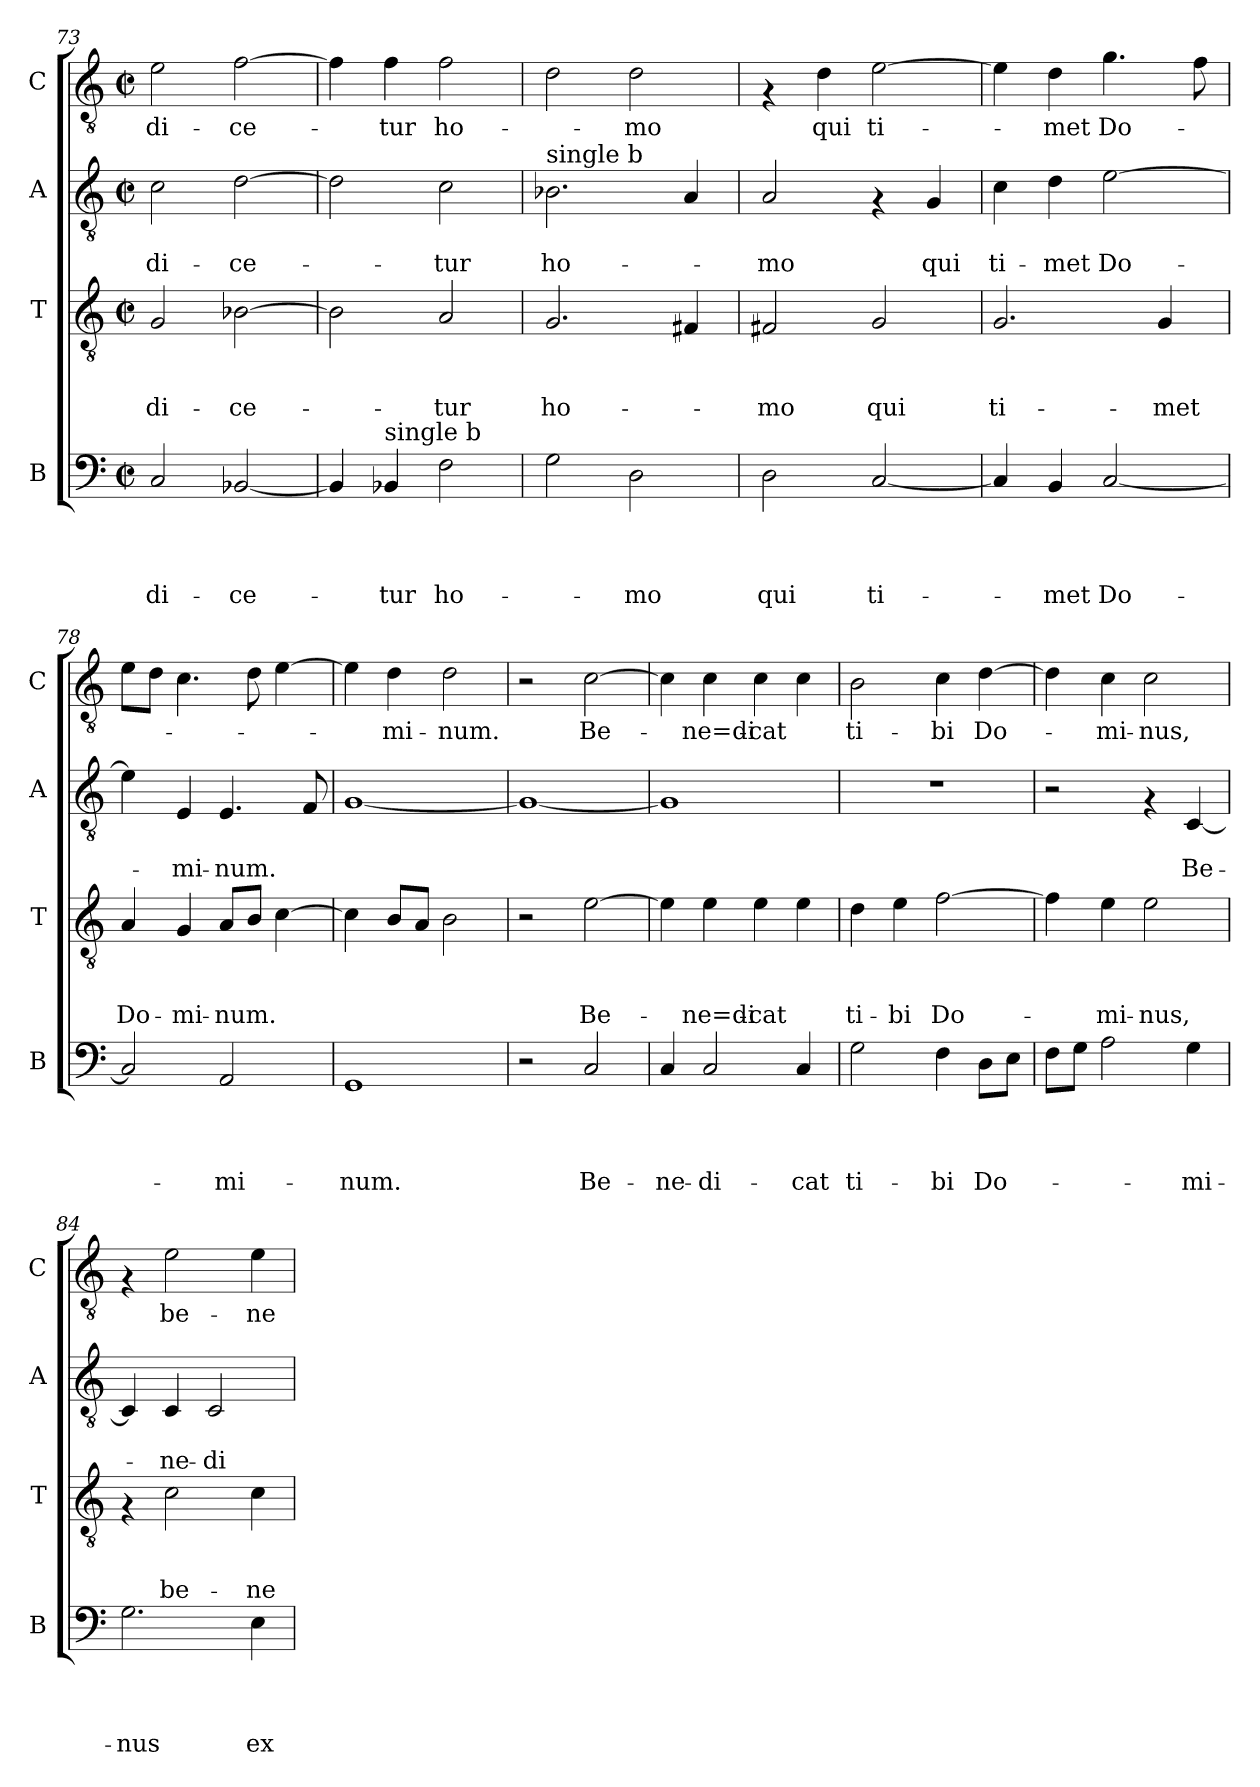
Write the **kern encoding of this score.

**kern	**text	**text	**text	**text	**kern	**text	**text	**text	**kern	**text	**text	**kern	**text
*part4	*part4	*part4	*part4	*part4	*part3	*part3	*part3	*part3	*part2	*part2	*part2	*part1	*part1
*staff4	*staff4	*staff4	*staff4	*staff4	*staff3	*staff3	*staff3	*staff3	*staff2	*staff2	*staff2	*staff1	*staff1
*I"B	*	*	*	*	*I"T	*	*	*	*I"A	*	*	*I"C	*
*I'B	*	*	*	*	*I'T	*	*	*	*I'A	*	*	*I'C	*
*clefF4	*	*	*	*	*clefGv2	*	*	*	*clefGv2	*	*	*clefGv2	*
*k[]	*	*	*	*	*k[]	*	*	*	*k[]	*	*	*k[]	*
*C:	*	*	*	*	*C:	*	*	*	*C:	*	*	*C:	*
*M2/2	*	*	*	*	*M2/2	*	*	*	*M2/2	*	*	*M2/2	*
*met(c|)	*	*	*	*	*met(c|)	*	*	*	*met(c|)	*	*	*met(c|)	*
=73	=73	=73	=73	=73	=73	=73	=73	=73	=73	=73	=73	=73	=73
!	!	!	!	!LO:LY:b	!	!	!	!LO:LY:b	!	!	!LO:LY:b	!	!LO:LY:b
2C/	.	.	.	-di-	2G/	.	.	-di-	2c\	.	-di-	2e\	-di-
!	!	!	!	!LO:LY:b	!	!	!	!LO:LY:b	!	!	!LO:LY:b	!	!LO:LY:b
[>2BB-X/	.	.	.	-ce-	[>2B-X\	.	.	-ce-	[>2d\	.	-ce-	[>2f\	-ce-
!!LO:PB:g=z
=74	=74	=74	=74	=74	=74	=74	=74	=74	=74	=74	=74	=74	=74
4BB-/]	.	.	.	.	2B-\]	.	.	.	2d\]	.	.	4f\]	.
!LO:TX:a:t=single b	!	!	!	!	!	!	!	!	!	!	!	!	!
!	!	!	!	!LO:LY:b	!	!	!	!	!	!	!	!	!LO:LY:b
4BB-/	.	.	.	-tur	.	.	.	.	.	.	.	4f\	-tur
!	!	!	!	!LO:LY:b	!	!	!	!LO:LY:b	!	!	!LO:LY:b	!	!LO:LY:b
2F\	.	.	.	ho-	2A/	.	.	-tur	2c\	.	-tur	2f\	ho-
=75	=75	=75	=75	=75	=75	=75	=75	=75	=75	=75	=75	=75	=75
!	!	!	!	!	!	!	!	!	!LO:TX:a:t=single b	!	!	!	!
!	!	!	!	!	!	!	!	!LO:LY:b	!	!	!LO:LY:b	!	!
2G\	.	.	.	.	2.G/	.	.	ho-	2.B-\	.	ho-	2d\	.
!	!	!	!	!LO:LY:b	!	!	!	!	!	!	!	!	!LO:LY:b
2D\	.	.	.	-mo	.	.	.	.	.	.	.	2d\	-mo
.	.	.	.	.	4F#X/	.	.	.	4A/	.	.	.	.
=76	=76	=76	=76	=76	=76	=76	=76	=76	=76	=76	=76	=76	=76
!	!	!	!	!LO:LY:b	!	!	!	!LO:LY:b	!	!	!LO:LY:b	!	!
2D\	.	.	.	qui	2F#X/	.	.	-mo	2A/	.	-mo	4rF	.
!	!	!	!	!	!	!	!	!	!	!	!	!	!LO:LY:b
.	.	.	.	.	.	.	.	.	.	.	.	4d\	qui
!	!	!	!	!LO:LY:b	!	!	!	!LO:LY:b	!	!	!	!	!LO:LY:b
[<2C/	.	.	.	ti-	2G/	.	.	qui	4rF	.	.	[>2e\	ti-
!	!	!	!	!	!	!	!	!	!	!	!LO:LY:b	!	!
.	.	.	.	.	.	.	.	.	4G/	.	qui	.	.
=77	=77	=77	=77	=77	=77	=77	=77	=77	=77	=77	=77	=77	=77
!	!	!	!	!	!	!	!	!LO:LY:b	!	!	!LO:LY:b	!	!
4C/]	.	.	.	.	2.G/	.	.	ti-	4c\	.	ti-	4e\]	.
!	!	!	!	!LO:LY:b	!	!	!	!	!	!	!LO:LY:b	!	!LO:LY:b
4BB/	.	.	.	-met	.	.	.	.	4d\	.	-met	4d\	-met
!	!	!	!	!LO:LY:b	!	!	!	!	!	!	!LO:LY:b	!	!LO:LY:b
[<2C/	.	.	.	Do-	.	.	.	.	[>2e\	.	Do-	4.g\	Do-
!	!	!	!	!	!	!	!	!LO:LY:b	!	!	!	!	!
.	.	.	.	.	4G/	.	.	-met	.	.	.	.	.
.	.	.	.	.	.	.	.	.	.	.	.	8f\	.
=78	=78	=78	=78	=78	=78	=78	=78	=78	=78	=78	=78	=78	=78
!	!	!	!	!	!	!	!	!LO:LY:b	!	!	!	!	!
2C/]	.	.	.	.	4A/	.	.	Do-	4e\]	.	.	8e\L	.
.	.	.	.	.	.	.	.	.	.	.	.	8d\J	.
!	!	!	!	!	!	!	!	!LO:LY:b	!	!	!LO:LY:b	!	!
.	.	.	.	.	4G/	.	.	-mi-	4E/	.	-mi-	4.c\	.
!	!	!	!	!LO:LY:b	!	!	!	!LO:LY:b	!	!	!LO:LY:b	!	!
2AA/	.	.	.	-mi-	8A/L	.	.	-num.	4.E/	.	-num.	.	.
.	.	.	.	.	8B/J	.	.	.	.	.	.	8d\	.
.	.	.	.	.	[>4c\	.	.	.	.	.	.	[>4e\	.
.	.	.	.	.	.	.	.	.	8F/	.	.	.	.
=79	=79	=79	=79	=79	=79	=79	=79	=79	=79	=79	=79	=79	=79
!	!	!	!	!LO:LY:b	!	!	!	!	!	!	!	!	!
1GG	.	.	.	-num.	4c\]	.	.	.	[<1G	.	.	4e\]	.
!	!	!	!	!	!	!	!	!	!	!	!	!	!LO:LY:b
.	.	.	.	.	8B/L	.	.	.	.	.	.	4d\	-mi-
.	.	.	.	.	8A/J	.	.	.	.	.	.	.	.
!	!	!	!	!	!	!	!	!	!	!	!	!	!LO:LY:b
.	.	.	.	.	2B\	.	.	.	.	.	.	2d\	-num.
=80	=80	=80	=80	=80	=80	=80	=80	=80	=80	=80	=80	=80	=80
2r	.	.	.	.	2r	.	.	.	1G_	.	.	2r	.
!	!	!	!	!LO:LY:b	!	!	!	!LO:LY:b	!	!	!	!	!LO:LY:b
2C/	.	.	.	Be-	[>2e\	.	.	Be-	.	.	.	[>2c\	Be-
=81	=81	=81	=81	=81	=81	=81	=81	=81	=81	=81	=81	=81	=81
!	!	!	!	!LO:LY:b	!	!	!	!	!	!	!	!	!
4C/	.	.	.	-ne-	4e\]	.	.	.	1G]	.	.	4c\]	.
!	!	!	!	!LO:LY:b	!	!	!	!LO:LY:b	!	!	!	!	!LO:LY:b
2C/	.	.	.	-di-	4e\	.	.	-ne=di-	.	.	.	4c\	-ne=di-
!	!	!	!	!	!	!	!	!LO:LY:b	!	!	!	!	!LO:LY:b
.	.	.	.	.	4e\	.	.	-cat	.	.	.	4c\	-cat
!	!	!	!	!LO:LY:b	!	!	!	!	!	!	!	!	!
4C/	.	.	.	-cat	4e\	.	.	.	.	.	.	4c\	.
=82	=82	=82	=82	=82	=82	=82	=82	=82	=82	=82	=82	=82	=82
!	!	!	!	!LO:LY:b	!	!	!	!LO:LY:b	!	!	!	!	!LO:LY:b
2G\	.	.	.	ti-	4d\	.	.	ti-	1r	.	.	2B\	ti-
!	!	!	!	!	!	!	!	!LO:LY:b	!	!	!	!	!
.	.	.	.	.	4e\	.	.	-bi	.	.	.	.	.
!	!	!	!	!LO:LY:b	!	!	!	!LO:LY:b	!	!	!	!	!LO:LY:b
4F\	.	.	.	-bi	[<2f\	.	.	Do-	.	.	.	4c\	-bi
!	!	!	!	!LO:LY:b	!	!	!	!	!	!	!	!	!LO:LY:b
8D\L	.	.	.	Do-	.	.	.	.	.	.	.	[<4d\	Do-
8E\J	.	.	.	.	.	.	.	.	.	.	.	.	.
!!LO:LB:g=z
=83	=83	=83	=83	=83	=83	=83	=83	=83	=83	=83	=83	=83	=83
8F\L	.	.	.	.	4f\]	.	.	.	2r	.	.	4d\]	.
8G\J	.	.	.	.	.	.	.	.	.	.	.	.	.
!	!	!	!	!	!	!	!	!LO:LY:b	!	!	!	!	!LO:LY:b
2A\	.	.	.	.	4e\	.	.	-mi-	.	.	.	4c\	-mi-
!	!	!	!	!	!	!	!	!LO:LY:b	!	!	!	!	!LO:LY:b
.	.	.	.	.	2e\	.	.	-nus,	4rF	.	.	2c\	-nus,
!	!	!	!	!LO:LY:b	!	!	!	!	!	!	!LO:LY:b	!	!
4G\	.	.	.	-mi-	.	.	.	.	[<4C/	.	Be-	.	.
=84	=84	=84	=84	=84	=84	=84	=84	=84	=84	=84	=84	=84	=84
!	!	!	!	!LO:LY:b	!	!	!	!	!	!	!	!	!
2.G\	.	.	.	-nus	4rF	.	.	.	4C/]	.	.	4rF	.
!	!	!	!	!	!	!	!	!LO:LY:b	!	!	!LO:LY:b	!	!LO:LY:b
.	.	.	.	.	2c\	.	.	be-	4C/	.	-ne-	2e\	be-
!	!	!	!	!	!	!	!	!	!	!	!LO:LY:b	!	!
.	.	.	.	.	.	.	.	.	2C/	.	-di-	.	.
!	!	!	!	!LO:LY:b	!	!	!	!LO:LY:b	!	!	!	!	!LO:LY:b
4E\	.	.	.	ex	4c\	.	.	-ne-	.	.	.	4e\	-ne-
=	=	=	=	=	=	=	=	=	=	=	=	=	=
*-	*-	*-	*-	*-	*-	*-	*-	*-	*-	*-	*-	*-	*-
